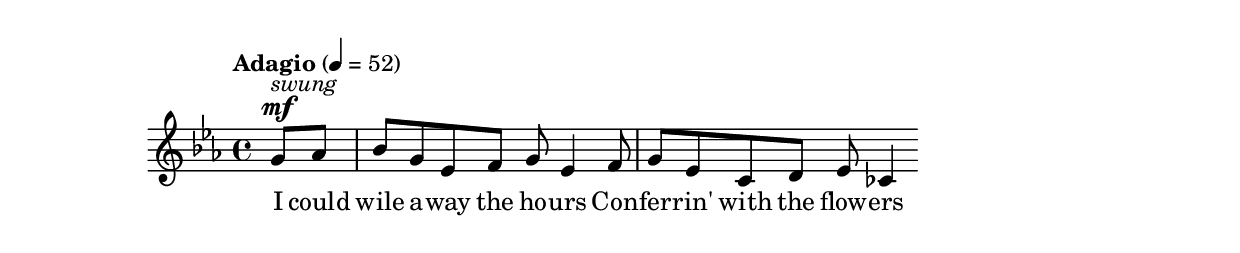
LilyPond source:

\relative c'' {
  \key ees \major
  \clef "treble"
  \tempo "Adagio" 4=52
  \time 4/4
  \partial 4
  g8^\markup \italic "swung" ^\mf aes |
  bes g ees f g ees4 f8 |
  g ees c d ees ces4 %ees8 |
%  bes bes bes bes bes2 ~ |
%  bes2.
}
\addlyrics {
  I could wile a -- way the ho -- urs
  Con -- fer -- rin' with the flow -- ers
 % Con -- sul -- tin' with the rain
}